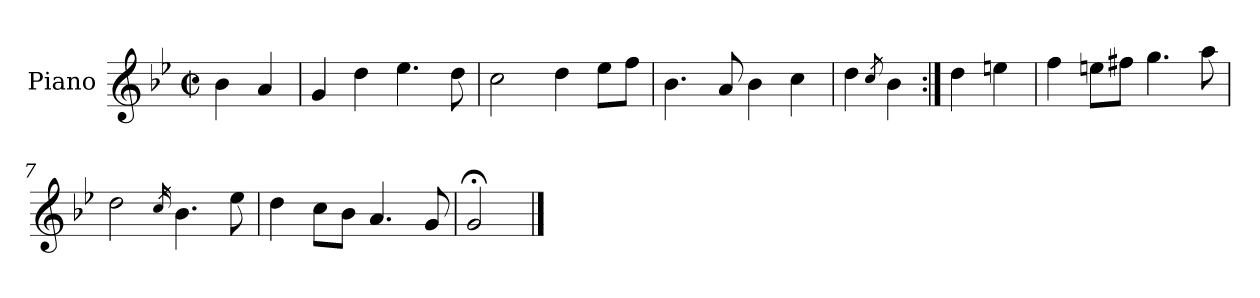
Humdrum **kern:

**kern
*part1
*staff1
*I"Piano
*I'Pno.
*clefG2
*k[b-e-]
*M2/2
*met(c|)
=
4b-\
4a/
=1
4g/
4dd\
4.ee-\
8dd\
=2
2cc\
4dd\
8ee-\L
8ff\J
=3
4.b-\
8a/
4b-\
4cc\
=4
4dd\
8qcc/
4b-\
=5:|!
4dd\
4een\
!!LO:LB:g=z
=6
4ff\
8een\L
8ff#X\J
4.gg\
8aa\
=7
2dd\
16qcc/
4.b-\
8ee-\
=8
4dd\
8cc\L
8b-\J
4.a/
8g/
=9
2g;</
==
*-
